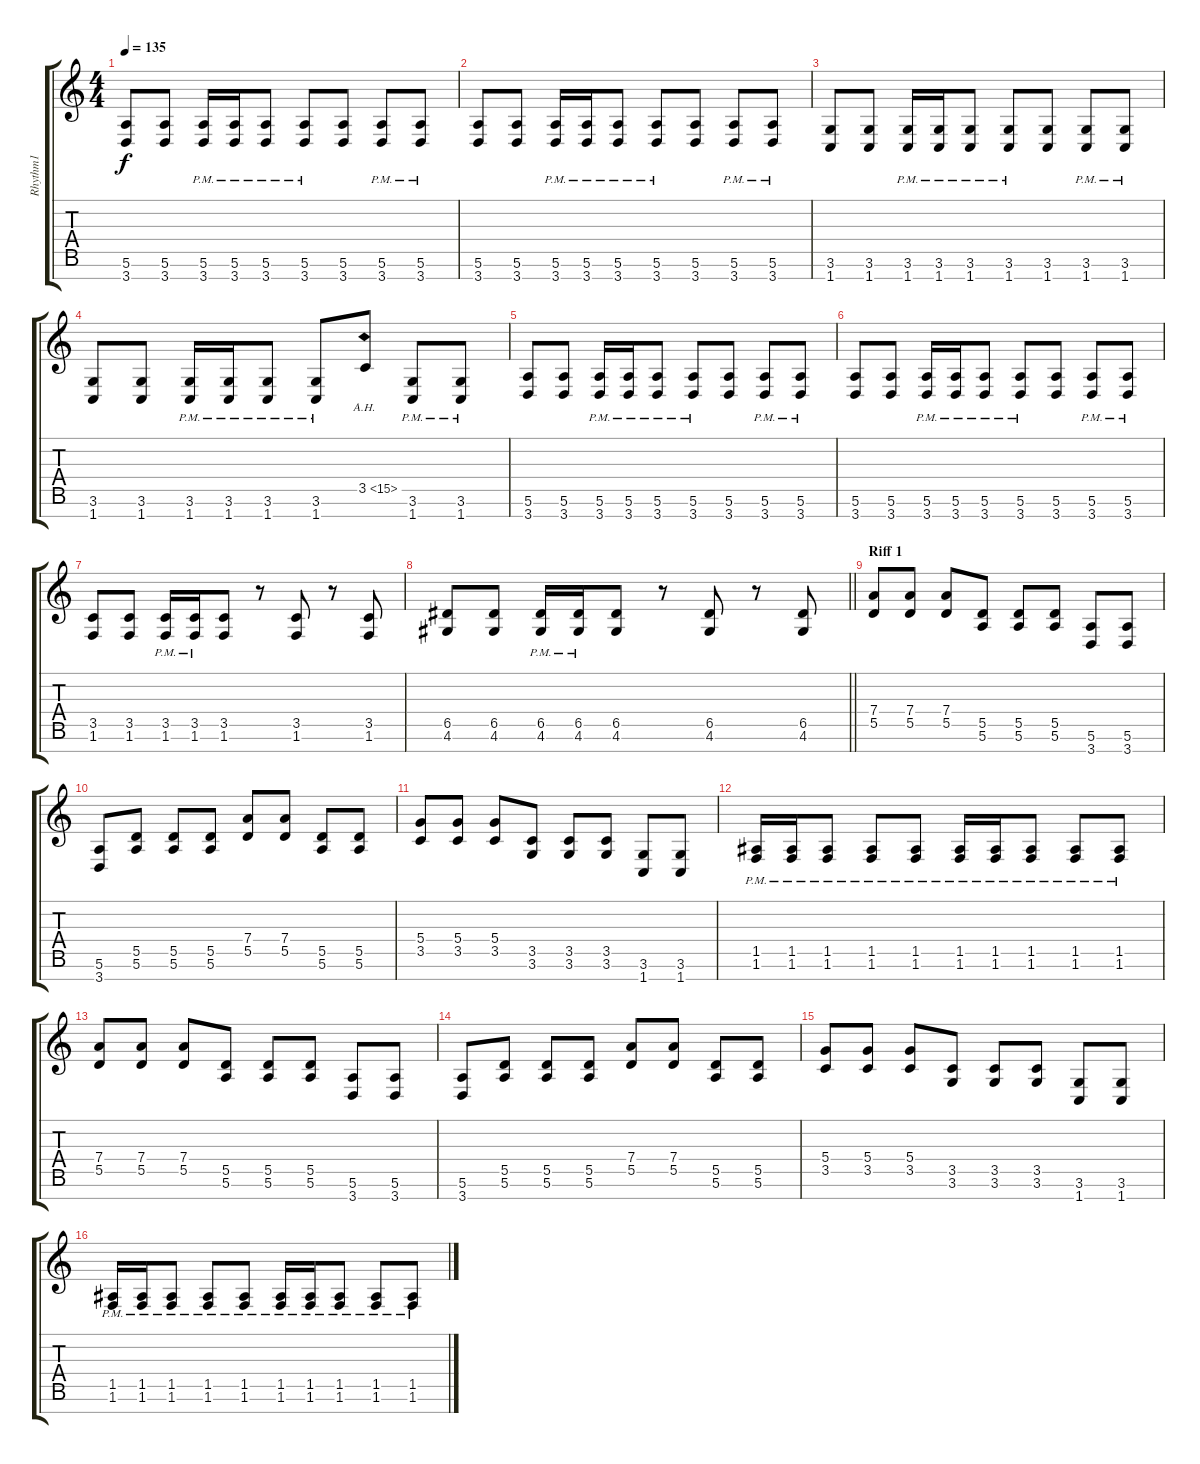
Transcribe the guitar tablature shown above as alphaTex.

\track ("Rhythm1" "Rhythm1") {instrument distortionguitar}
\staff {score tabs}
\tuning (E4 B3 G3 D3 A2 E2 B1) {hide}
\ts (4 4)
\tempo 135
\clef g2
\ks c
(5.6 3.7).8{dy f} (5.6 3.7).8 (5.6{pm} 3.7{pm}).16 (5.6{pm} 3.7{pm}).16 (5.6{pm} 3.7{pm}).8 (5.6{pm} 3.7{pm}).8 (5.6 3.7).8 (5.6{pm} 3.7{pm}).8 (5.6{pm} 3.7{pm}).8 |
(5.6 3.7).8 (5.6 3.7).8 (5.6{pm} 3.7{pm}).16 (5.6{pm} 3.7{pm}).16 (5.6{pm} 3.7{pm}).8 (5.6{pm} 3.7{pm}).8 (5.6 3.7).8 (5.6{pm} 3.7{pm}).8 (5.6{pm} 3.7{pm}).8 |
(3.6 1.7).8 (3.6 1.7).8 (3.6{pm} 1.7{pm}).16 (3.6{pm} 1.7{pm}).16 (3.6{pm} 1.7{pm}).8 (3.6{pm} 1.7{pm}).8 (3.6 1.7).8 (3.6{pm} 1.7{pm}).8 (3.6{pm} 1.7{pm}).8 |
(3.6 1.7).8 (3.6 1.7).8 (3.6{pm} 1.7{pm}).16 (3.6{pm} 1.7{pm}).16 (3.6{pm} 1.7{pm}).8 (3.6{pm} 1.7).8 3.5{ah 12}.8 (3.6{pm} 1.7{pm}).8 (3.6{pm} 1.7{pm}).8 |
(5.6 3.7).8 (5.6 3.7).8 (5.6{pm} 3.7{pm}).16 (5.6{pm} 3.7{pm}).16 (5.6{pm} 3.7{pm}).8 (5.6{pm} 3.7{pm}).8 (5.6 3.7).8 (5.6{pm} 3.7{pm}).8 (5.6{pm} 3.7{pm}).8 |
(5.6 3.7).8 (5.6 3.7).8 (5.6{pm} 3.7{pm}).16 (5.6{pm} 3.7{pm}).16 (5.6{pm} 3.7{pm}).8 (5.6{pm} 3.7{pm}).8 (5.6 3.7).8 (5.6{pm} 3.7{pm}).8 (5.6{pm} 3.7{pm}).8 |
(3.5 1.6).8 (3.5 1.6).8 (3.5{pm} 1.6{pm}).16 (3.5{pm} 1.6{pm}).16 (3.5 1.6).8 r.8 (3.5 1.6).8 r.8 (3.5 1.6).8 |
\barLineRight lightlight
(6.5 4.6).8 (6.5 4.6).8 (6.5{pm} 4.6{pm}).16 (6.5{pm} 4.6{pm}).16 (6.5 4.6).8 r.8 (6.5 4.6).8 r.8 (6.5 4.6).8 |
\section ("" "Riff 1")
(7.4 5.5).8 (7.4 5.5).8 (7.4 5.5).8 (5.5 5.6).8 (5.5 5.6).8 (5.5 5.6).8 (5.6 3.7).8 (5.6 3.7).8 |
(5.6 3.7).8 (5.5 5.6).8 (5.5 5.6).8 (5.5 5.6).8 (7.4 5.5).8 (7.4 5.5).8 (5.5 5.6).8 (5.5 5.6).8 |
(5.4 3.5).8 (5.4 3.5).8 (5.4 3.5).8 (3.5 3.6).8 (3.5 3.6).8 (3.5 3.6).8 (3.6 1.7).8 (3.6 1.7).8 |
(1.5{pm} 1.6{pm}).16 (1.5{pm} 1.6{pm}).16 (1.5{pm} 1.6{pm}).8 (1.5{pm} 1.6{pm}).8 (1.5{pm} 1.6{pm}).8 (1.5{pm} 1.6{pm}).16 (1.5{pm} 1.6{pm}).16 (1.5{pm} 1.6{pm}).8 (1.5{pm} 1.6{pm}).8 (1.5{pm} 1.6{pm}).8 |
(7.4 5.5).8 (7.4 5.5).8 (7.4 5.5).8 (5.5 5.6).8 (5.5 5.6).8 (5.5 5.6).8 (5.6 3.7).8 (5.6 3.7).8 |
(5.6 3.7).8 (5.5 5.6).8 (5.5 5.6).8 (5.5 5.6).8 (7.4 5.5).8 (7.4 5.5).8 (5.5 5.6).8 (5.5 5.6).8 |
(5.4 3.5).8 (5.4 3.5).8 (5.4 3.5).8 (3.5 3.6).8 (3.5 3.6).8 (3.5 3.6).8 (3.6 1.7).8 (3.6 1.7).8 |
(1.5{pm} 1.6{pm}).16 (1.5{pm} 1.6{pm}).16 (1.5{pm} 1.6{pm}).8 (1.5{pm} 1.6{pm}).8 (1.5{pm} 1.6{pm}).8 (1.5{pm} 1.6{pm}).16 (1.5{pm} 1.6{pm}).16 (1.5{pm} 1.6{pm}).8 (1.5{pm} 1.6{pm}).8 (1.5{pm} 1.6{pm}).8
